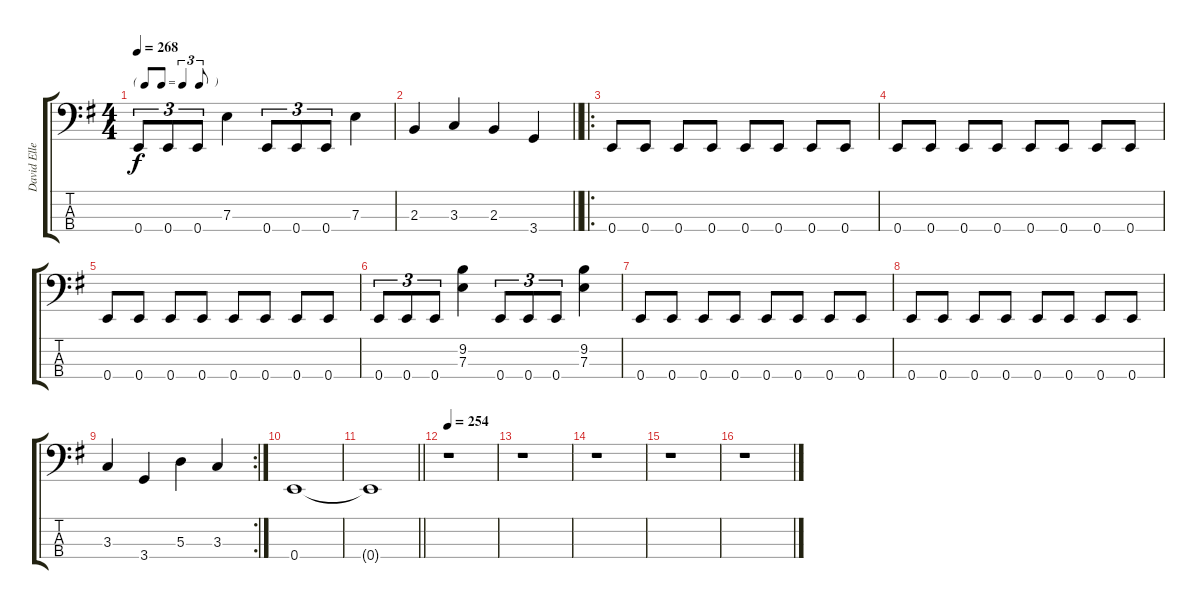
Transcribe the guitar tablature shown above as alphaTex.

\track ("David Ellefson" "David Elle") {instrument electricbasspick}
\staff {score tabs}
\tuning (G2 D2 A1 E1) {hide}
\ts (4 4)
\tf triplet8th
\tempo 268
\clef f4
\ks g
0.4.8{tu (3 2) dy f} 0.4.8{tu (3 2)} 0.4.8{tu (3 2)} 7.3.4 0.4.8{tu (3 2)} 0.4.8{tu (3 2)} 0.4.8{tu (3 2)} 7.3.4 |
\barLineRight lightlight
2.3.4 3.3.4 2.3.4 3.4.4 |
\ro
0.4.8 0.4.8 0.4.8 0.4.8 0.4.8 0.4.8 0.4.8 0.4.8 |
0.4.8 0.4.8 0.4.8 0.4.8 0.4.8 0.4.8 0.4.8 0.4.8 |
0.4.8 0.4.8 0.4.8 0.4.8 0.4.8 0.4.8 0.4.8 0.4.8 |
0.4.8{tu (3 2)} 0.4.8{tu (3 2)} 0.4.8{tu (3 2)} (9.2 7.3).4 0.4.8{tu (3 2)} 0.4.8{tu (3 2)} 0.4.8{tu (3 2)} (9.2 7.3).4 |
0.4.8 0.4.8 0.4.8 0.4.8 0.4.8 0.4.8 0.4.8 0.4.8 |
0.4.8 0.4.8 0.4.8 0.4.8 0.4.8 0.4.8 0.4.8 0.4.8 |
\rc 2
3.3.4 3.4.4 5.3.4 3.3.4 |
0.4.1 |
\barLineRight lightlight
0.4{t}.1 |
\tempo 254
r.1 |
r.1 |
r.1 |
r.1 |
r.1
